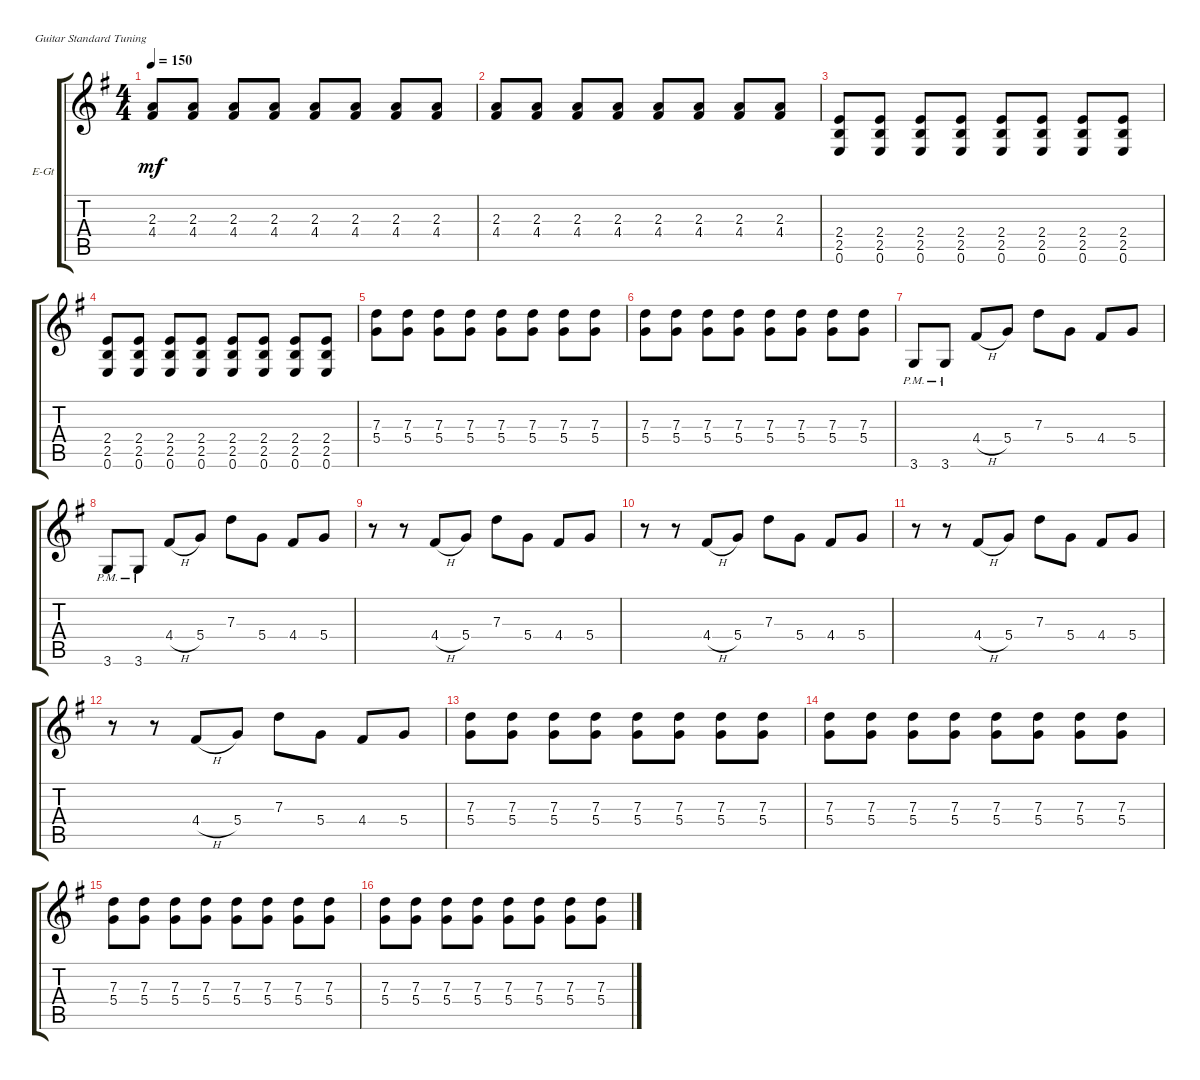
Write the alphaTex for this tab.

\defaultSystemsLayout 4
\bracketExtendMode groupsimilarinstruments
\firstSystemTrackNameOrientation horizontal
\otherSystemsTrackNameOrientation horizontal
\track ("Electric Guitar" "E-Gt") {instrument distortionguitar}
\staff {score tabs}
\tuning (E4 B3 G3 D3 A2 E2)
\ts (4 4)
\tempo 150
\clef g2
\ks g
(4.4 2.3).8{dy mf} (4.4 2.3).8 (4.4 2.3).8 (4.4 2.3).8 (4.4 2.3).8 (4.4 2.3).8 (4.4 2.3).8 (4.4 2.3).8 |
(4.4 2.3).8 (4.4 2.3).8 (4.4 2.3).8 (4.4 2.3).8 (4.4 2.3).8 (4.4 2.3).8 (4.4 2.3).8 (4.4 2.3).8 |
(0.6 2.5 2.4).8 (0.6 2.5 2.4).8 (0.6 2.5 2.4).8 (0.6 2.5 2.4).8 (0.6 2.5 2.4).8 (0.6 2.5 2.4).8 (0.6 2.5 2.4).8 (0.6 2.5 2.4).8 |
(0.6 2.5 2.4).8 (0.6 2.5 2.4).8 (0.6 2.5 2.4).8 (0.6 2.5 2.4).8 (0.6 2.5 2.4).8 (0.6 2.5 2.4).8 (0.6 2.5 2.4).8 (0.6 2.5 2.4).8 |
(5.4 7.3).8 (5.4 7.3).8 (5.4 7.3).8 (5.4 7.3).8 (5.4 7.3).8 (5.4 7.3).8 (5.4 7.3).8 (5.4 7.3).8 |
(5.4 7.3).8 (5.4 7.3).8 (5.4 7.3).8 (5.4 7.3).8 (5.4 7.3).8 (5.4 7.3).8 (5.4 7.3).8 (5.4 7.3).8 |
3.6{pm}.8 3.6{pm}.8 4.4{h}.8 5.4.8 7.3.8 5.4.8 4.4.8 5.4.8 |
3.6{pm}.8 3.6{pm}.8 4.4{h}.8 5.4.8 7.3.8 5.4.8 4.4.8 5.4.8 |
r.8 r.8 4.4{h}.8 5.4.8 7.3.8 5.4.8 4.4.8 5.4.8 |
r.8 r.8 4.4{h}.8 5.4.8 7.3.8 5.4.8 4.4.8 5.4.8 |
r.8 r.8 4.4{h}.8 5.4.8 7.3.8 5.4.8 4.4.8 5.4.8 |
r.8 r.8 4.4{h}.8 5.4.8 7.3.8 5.4.8 4.4.8 5.4.8 |
(5.4 7.3).8 (5.4 7.3).8 (5.4 7.3).8 (5.4 7.3).8 (5.4 7.3).8 (5.4 7.3).8 (5.4 7.3).8 (5.4 7.3).8 |
(5.4 7.3).8 (5.4 7.3).8 (5.4 7.3).8 (5.4 7.3).8 (5.4 7.3).8 (5.4 7.3).8 (5.4 7.3).8 (5.4 7.3).8 |
(5.4 7.3).8 (5.4 7.3).8 (5.4 7.3).8 (5.4 7.3).8 (5.4 7.3).8 (5.4 7.3).8 (5.4 7.3).8 (5.4 7.3).8 |
(5.4 7.3).8 (5.4 7.3).8 (5.4 7.3).8 (5.4 7.3).8 (5.4 7.3).8 (5.4 7.3).8 (5.4 7.3).8 (5.4 7.3).8
